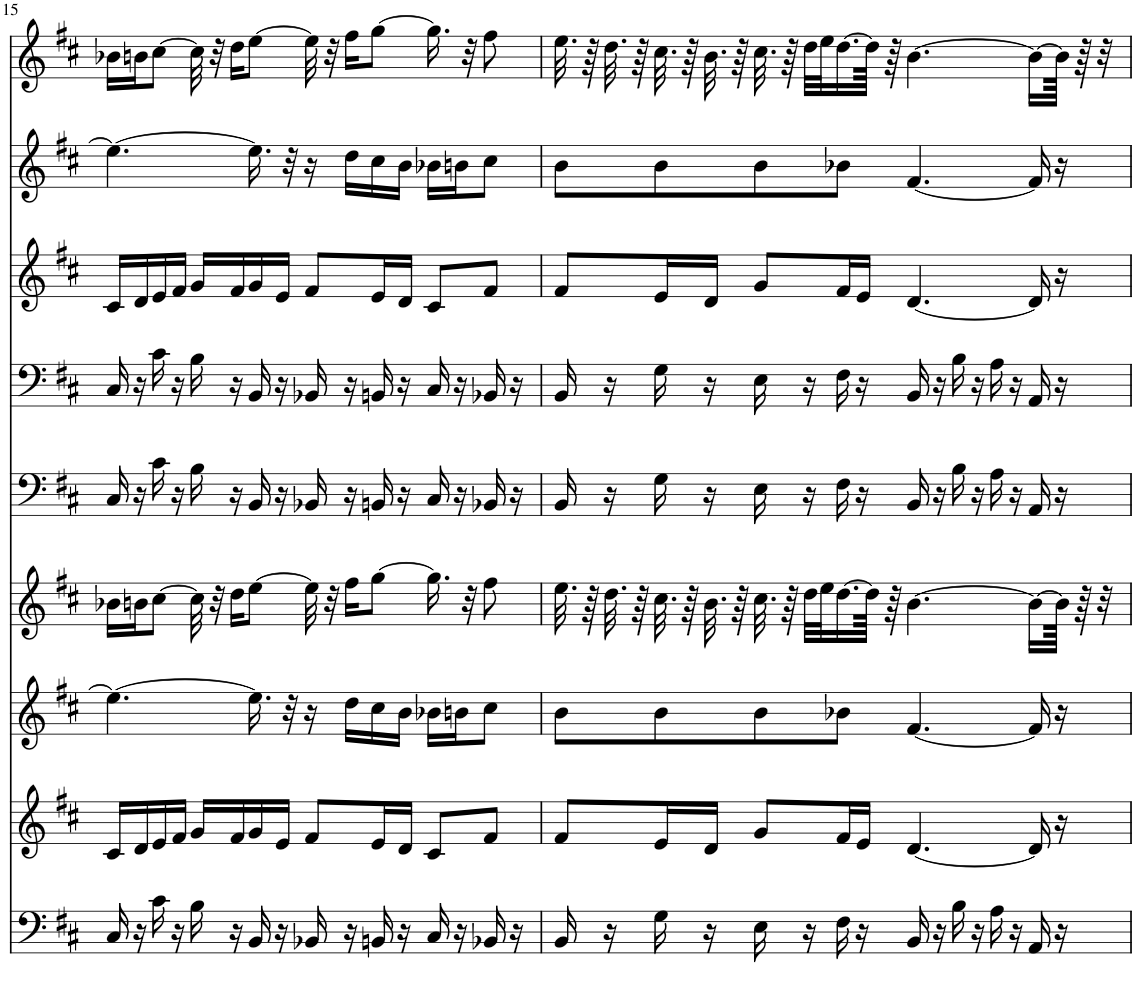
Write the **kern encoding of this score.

**kern	**kern	**kern	**kern	**kern	**kern	**kern	**kern	**kern
*part9	*part8	*part7	*part6	*part5	*part4	*part3	*part2	*part1
*staff9	*staff8	*staff7	*staff6	*staff5	*staff4	*staff3	*staff2	*staff1
*I"Tuba	*I"Trombone	*I"Oboe	*I"Trumpet	*I"Continuo	*I"Continuo	*I"Viola	*I"Violin II	*I"Violin I
*I'Tba	*I'Trb	*I'Ob	*I'Tpt	*	*	*	*	*
!!LO:PB:g=z
*clefF4	*clefG2	*clefG2	*clefG2	*clefF4	*clefF4	*clefG2	*clefG2	*clefG2
*	*	*	*Trd1c2	*	*	*	*	*
*k[f#c#]	*k[f#c#]	*k[f#c#]	*k[f#c#]	*k[f#c#]	*k[f#c#]	*k[f#c#]	*k[f#c#]	*k[f#c#]
*M4/4	*M4/4	*M4/4	*M4/4	*M4/4	*M4/4	*M4/4	*M4/4	*M4/4
=15	=15	=15	=15	=15	=15	=15	=15	=15
16C#/	16c#/LL	4.ee\_	16b-X\LL	16C#/	16C#/	16c#/LL	4.ee\_	16b-X\LL
16r	16d/	.	16bn\J	16r	16r	16d/	.	16bn\J
16c#\	16e/	.	[8cc#\J	16c#\	16c#\	16e/	.	[8cc#\J
16r	16f#/JJ	.	.	16r	16r	16f#/JJ	.	.
16B\	16g/LL	.	32cc#\]	16B\	16B\	16g/LL	.	32cc#\]
.	.	.	32r	.	.	.	.	32r
16r	16f#/	.	16dd\KL	16r	16r	16f#/	.	16dd\KL
16BB/	16g/	16.ee\]	[8ee\J	16BB/	16BB/	16g/	16.ee\]	[8ee\J
16r	16e/JJ	.	.	16r	16r	16e/JJ	.	.
.	.	32r	.	.	.	.	32r	.
16BB-X/	8f#/L	16r	32ee\]	16BB-X/	16BB-X/	8f#/L	16r	32ee\]
.	.	.	32r	.	.	.	.	32r
16r	.	16dd\LL	16ff#\KL	16r	16r	.	16dd\LL	16ff#\KL
16BBn/	16e/L	16cc#\	[8gg\J	16BBn/	16BBn/	16e/L	16cc#\	[8gg\J
16r	16d/JJ	16b\JJ	.	16r	16r	16d/JJ	16b\JJ	.
16C#/	8c#/L	16b-X\LL	16.gg\]	16C#/	16C#/	8c#/L	16b-X\LL	16.gg\]
16r	.	16bn\J	.	16r	16r	.	16bn\J	.
.	.	.	32r	.	.	.	.	32r
16BB-X/	8f#/J	8cc#\J	8ff#\	16BB-X/	16BB-X/	8f#/J	8cc#\J	8ff#\
16r	.	.	.	16r	16r	.	.	.
=16	=16	=16	=16	=16	=16	=16	=16	=16
16BB/	8f#/L	8b\L	32.ee\	16BB/	16BB/	8f#/L	8b\L	32.ee\
.	.	.	64r	.	.	.	.	64r
16r	.	.	32.dd\	16r	16r	.	.	32.dd\
.	.	.	64r	.	.	.	.	64r
16G\	16e/L	8b\	32.cc#\	16G\	16G\	16e/L	8b\	32.cc#\
.	.	.	64r	.	.	.	.	64r
16r	16d/JJ	.	32.b\	16r	16r	16d/JJ	.	32.b\
.	.	.	64r	.	.	.	.	64r
16E\	8g/L	8b\	32.cc#\	16E\	16E\	8g/L	8b\	32.cc#\
.	.	.	64r	.	.	.	.	64r
16r	.	.	32dd\LLL	16r	16r	.	.	32dd\LLL
.	.	.	32ee\J	.	.	.	.	32ee\J
16F#\	16f#/L	8b-X\J	[16.dd\	16F#\	16F#\	16f#/L	8b-X\J	[16.dd\
16r	16e/JJ	.	.	16r	16r	16e/JJ	.	.
.	.	.	64dd\JJkk]	.	.	.	.	64dd\JJkk]
.	.	.	64r	.	.	.	.	64r
16BB/	[4.d/	[4.f#/	[4.b\	16BB/	16BB/	[4.d/	[4.f#/	[4.b\
16r	.	.	.	16r	16r	.	.	.
16B\	.	.	.	16B\	16B\	.	.	.
16r	.	.	.	16r	16r	.	.	.
16A\	.	.	.	16A\	16A\	.	.	.
16r	.	.	.	16r	16r	.	.	.
16AA/	16d/]	16f#/]	16b\LL_	16AA/	16AA/	16d/]	16f#/]	16b\LL_
16r	16r	16r	64b\JJkk]	16r	16r	16r	16r	64b\JJkk]
.	.	.	64r	.	.	.	.	64r
.	.	.	32r	.	.	.	.	32r
=	=	=	=	=	=	=	=	=
*-	*-	*-	*-	*-	*-	*-	*-	*-
